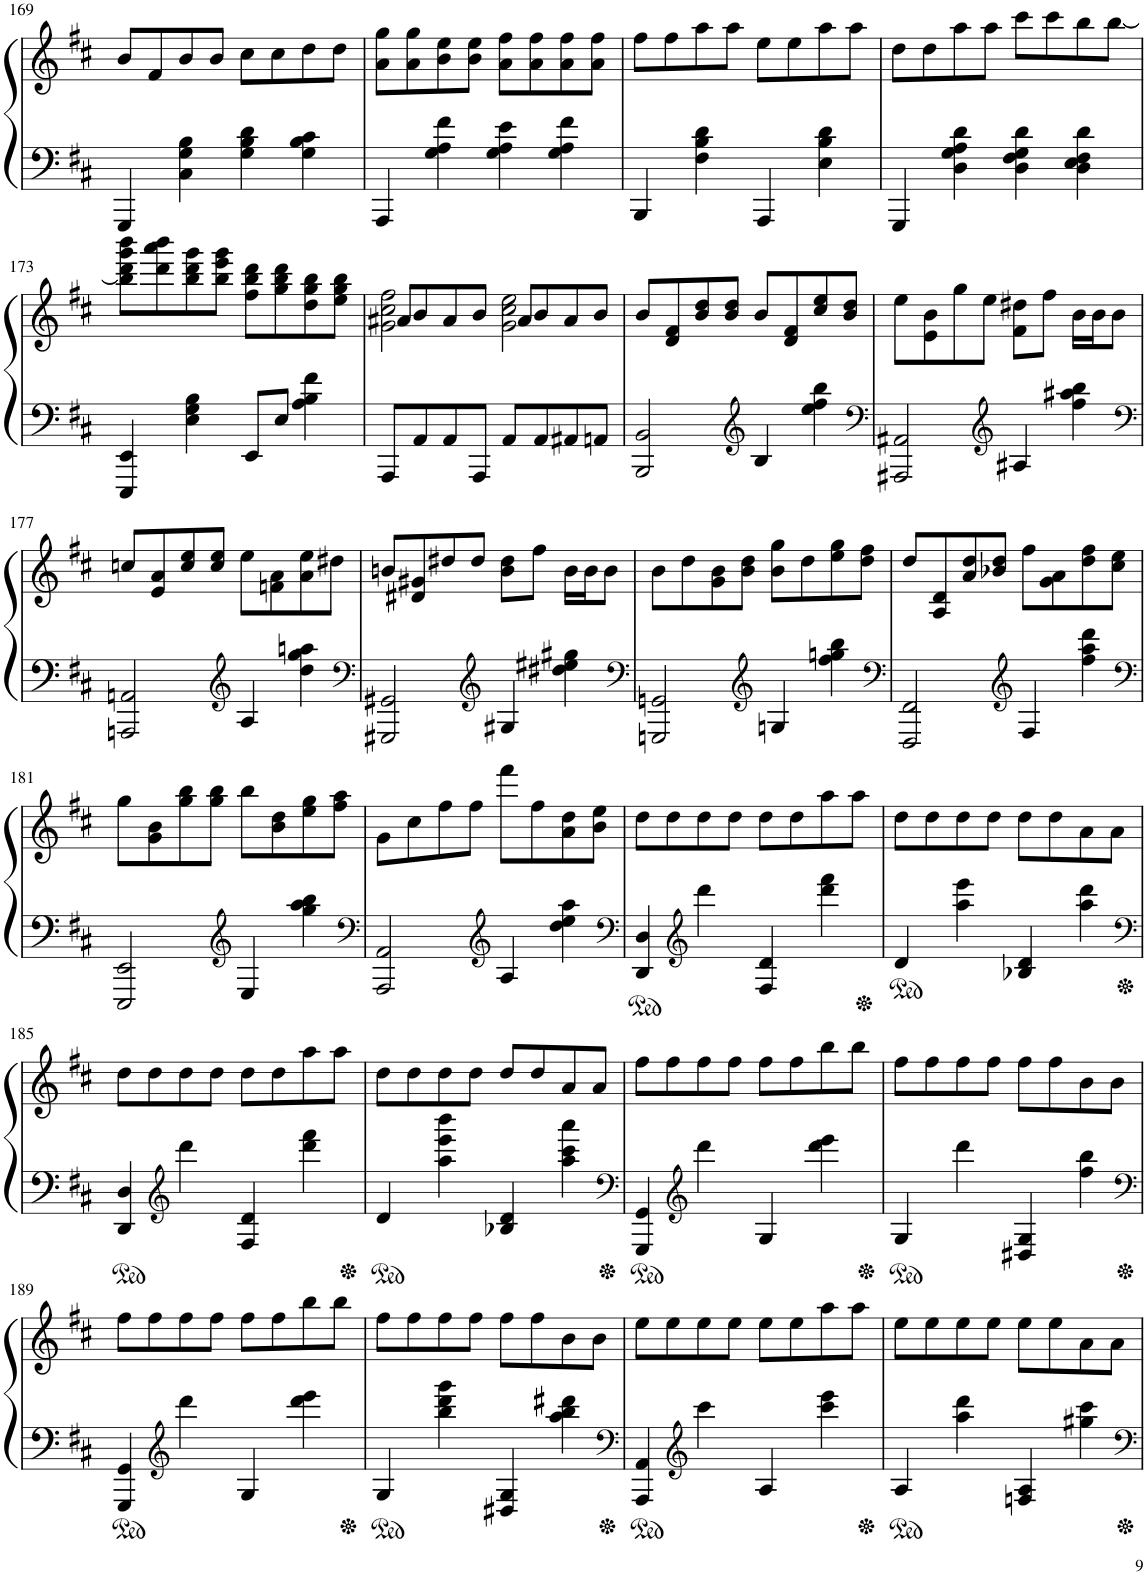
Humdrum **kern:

**kern	**kern
*part1	*part1
*staff2	*staff1
*I"ピアノ	*
!!LO:PB:g=z
*clefF4	*clefG2
*k[f#c#]	*k[f#c#]
*M2/2	*M2/2
*met(c|)	*met(c|)
=169	=169
4GGG/	8b/L
.	8f#/
4C#\ 4G\ 4B\	8b/
.	8b/J
4G\ 4B\ 4d\	8cc#\L
.	8cc#\
4G\ 4B\ 4c#\	8dd\
.	8dd\J
=170	=170
4AAA/	8a\ 8gg\L
.	8a\ 8gg\
4G\ 4A\ 4f#\	8b\ 8ee\
.	8b\ 8ee\J
4G\ 4A\ 4e\	8a\ 8ff#\L
.	8a\ 8ff#\
4G\ 4A\ 4f#\	8a\ 8ff#\
.	8a\ 8ff#\J
=171	=171
4BBB/	8ff#\L
.	8ff#\
4F#\ 4B\ 4d\	8aa\
.	8aa\J
4AAA/	8ee\L
.	8ee\
4E\ 4B\ 4d\	8aa\
.	8aa\J
=172	=172
4GGG/	8dd\L
.	8dd\
4D\ 4G\ 4A\ 4d\	8aa\
.	8aa\J
4D\ 4F#\ 4G\ 4d\	8ccc#\L
.	8ccc#\
4D\ 4E\ 4F#\ 4d\	8bb\
.	[<8bb\J
!!LO:LB:g=z
=173	=173
4EEE/ 4EE/	8bb\] 8ddd\ 8ggg\ 8bbb\L
.	8ddd\ 8aaa\ 8bbb\
4E\ 4G\ 4B\	8bb\ 8ddd\ 8ggg\
.	8bb\ 8eee\ 8ggg\J
8EE/L	8ff#\ 8bb\ 8ddd\L
8E/J	8gg\ 8bb\ 8ddd\
4A\ 4B\ 4f#\	8dd\ 8gg\ 8bb\
.	8ee\ 8gg\ 8bb\J
=174	=174
*	*^
8AAA/L	8a#X/L	2g\ 2cc#\ 2ff#\
8AA/	8b/	.
8AA/	8a#/	.
8AAA/J	8b/J	.
8AA/L	8a#/L	2g\ 2cc#\ 2ee\
8AA/	8b/	.
8AA#X/	8a#/	.
8AAn/J	8b/J	.
*	*v	*v
=175	=175
2BBB/ 2BB/	8b/L
.	8d/ 8f#/
.	8b/ 8dd/
.	8b/ 8dd/J
*clefG2	*
4B/	8b/L
.	8d/ 8f#/
4ee\ 4ff#\ 4bb\	8cc#/ 8ee/
.	8b/ 8dd/J
=176	=176
*clefF4	*
2AAA#X/ 2AA#X/	8ee\L
.	8e\ 8b\
.	8gg\
.	8ee\J
*clefG2	*
4A#X/	8f#\ 8dd#X\L
.	8ff#\J
4ff#\ 4aa#X\ 4bb\	16b\LL
.	16b\J
.	8b\J
!!LO:LB:g=z
=177	=177
*clefF4	*
2AAAn/ 2AAn/	8ccn/L
.	8e/ 8a/
.	8cc/ 8ee/
.	8cc/ 8ee/J
*clefG2	*
4A/	8ee\L
.	8fn\ 8a\
4dd\ 4gg\ 4aan\	8a\ 8ee\
.	8dd#X\J
=178	=178
*clefF4	*
2GGG#X/ 2GG#X/	8bn/L
.	8d#X/ 8g#X/
.	8dd#X/
.	8dd#/J
*clefG2	*
4G#X/	8b\ 8dd#\L
.	8ff#\J
4dd#X\ 4ee#X\ 4gg#X\	16b\LL
.	16b\J
.	8b\J
=179	=179
*clefF4	*
2GGGn/ 2GGn/	8b\L
.	8dd\
.	8g\ 8b\
.	8b\ 8dd\J
*clefG2	*
4Gn/	8b\ 8gg\L
.	8dd\
4ff#\ 4ggn\ 4bb\	8ee\ 8gg\
.	8dd\ 8ff#\J
=180	=180
*clefF4	*
2FFF#/ 2FF#/	8dd/L
.	8A/ 8d/
.	8a/ 8dd/
.	8b-X/ 8dd/J
*clefG2	*
4F#/	8ff#\L
.	8g\ 8a\
4ff#\ 4aa\ 4ddd\	8dd\ 8ff#\
.	8cc#\ 8ee\J
!!LO:LB:g=z
=181	=181
*clefF4	*
2EEE/ 2EE/	8gg\L
.	8g\ 8b\
.	8gg\ 8bb\
.	8gg\ 8bb\J
*clefG2	*
4E/	8bb\L
.	8b\ 8dd\
4gg\ 4aa\ 4bb\	8ee\ 8gg\
.	8ff#\ 8aa\J
=182	=182
*clefF4	*
2AAA/ 2AA/	8g\L
.	8cc#\
.	8ff#\
.	8ff#\J
*clefG2	*
4A/	8fff#\L
.	8ff#\
4dd\ 4ee\ 4aa\	8a\ 8dd\
.	8b\ 8ee\J
=183	=183
*clefF4	*
4DD/ 4D/	8dd\L
.	8dd\
*clefG2	*
4ddd\	8dd\
.	8dd\J
4F#/ 4d/	8dd\L
.	8dd\
4ddd\ 4fff#\	8aa\
.	8aa\J
=184	=184
4d/	8dd\L
.	8dd\
4aa\ 4eee\	8dd\
.	8dd\J
4B-X/ 4d/	8dd\L
.	8dd\
4aa\ 4ddd\	8a\
.	8a\J
!!LO:LB:g=z
=185	=185
*clefF4	*
4DD/ 4D/	8dd\L
.	8dd\
*clefG2	*
4ddd\	8dd\
.	8dd\J
4F#/ 4d/	8dd\L
.	8dd\
4ddd\ 4fff#\	8aa\
.	8aa\J
=186	=186
4d/	8dd\L
.	8dd\
4aa\ 4eee\ 4bbb\	8dd\
.	8dd\J
4B-X/ 4d/	8dd/L
.	8dd/
4aa\ 4ccc#\ 4aaa\	8a/
.	8a/J
=187	=187
*clefF4	*
4GGG/ 4GG/	8ff#\L
.	8ff#\
*clefG2	*
4ddd\	8ff#\
.	8ff#\J
4G/	8ff#\L
.	8ff#\
4ddd\ 4eee\	8bb\
.	8bb\J
=188	=188
4G/	8ff#\L
.	8ff#\
4ddd\	8ff#\
.	8ff#\J
4D#X/ 4G/	8ff#\L
.	8ff#\
4ff#\ 4bb\	8b\
.	8b\J
!!LO:LB:g=z
=189	=189
*clefF4	*
4GGG/ 4GG/	8ff#\L
.	8ff#\
*clefG2	*
4ddd\	8ff#\
.	8ff#\J
4G/	8ff#\L
.	8ff#\
4ddd\ 4eee\	8bb\
.	8bb\J
=190	=190
4G/	8ff#\L
.	8ff#\
4bb\ 4ddd\ 4ggg\	8ff#\
.	8ff#\J
4D#X/ 4G/	8ff#\L
.	8ff#\
4aa\ 4bb\ 4ddd#X\	8b\
.	8b\J
=191	=191
*clefF4	*
4AAA/ 4AA/	8ee\L
.	8ee\
*clefG2	*
4ccc#\	8ee\
.	8ee\J
4A/	8ee\L
.	8ee\
4ccc#\ 4eee\	8aa\
.	8aa\J
=192	=192
4A/	8ee\L
.	8ee\
4aa\ 4ddd\	8ee\
.	8ee\J
4Fn/ 4A/	8ee\L
.	8ee\
4gg#X\ 4ccc#\	8a\
.	8a\J
=	=
*-	*-
